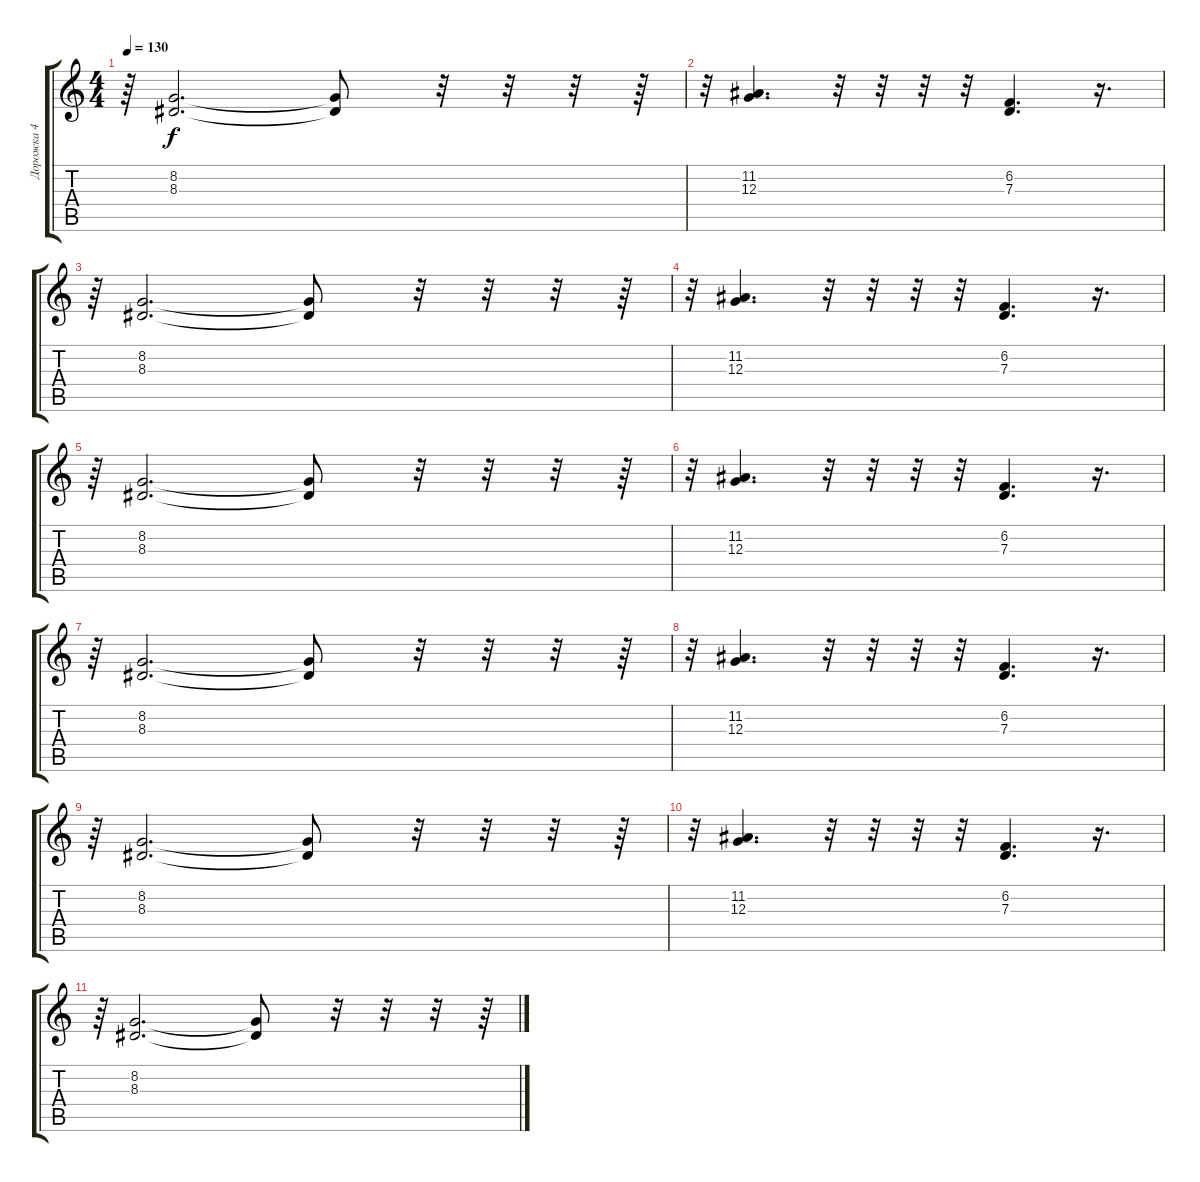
\track ("Дорожка 4" "Дорожка 4") {instrument trombone}
\staff {score tabs}
\tuning (E4 B3 G3 D3 A2 E2) {hide}
\ts (4 4)
\tempo 130
\clef g2
\ks c
r.64{dy f} (8.2 8.3).2{d} (8.2{t} 8.3{t}).8 r.32 r.32 r.32 r.64 |
r.32 (11.2 12.3).4{d} r.32 r.32 r.32 r.32 (6.2 7.3).4{d} r.16{d} |
r.64 (8.2 8.3).2{d} (8.2{t} 8.3{t}).8 r.32 r.32 r.32 r.64 |
r.32 (11.2 12.3).4{d} r.32 r.32 r.32 r.32 (6.2 7.3).4{d} r.16{d} |
r.64 (8.2 8.3).2{d} (8.2{t} 8.3{t}).8 r.32 r.32 r.32 r.64 |
r.32 (11.2 12.3).4{d} r.32 r.32 r.32 r.32 (6.2 7.3).4{d} r.16{d} |
r.64 (8.2 8.3).2{d} (8.2{t} 8.3{t}).8 r.32 r.32 r.32 r.64 |
r.32 (11.2 12.3).4{d} r.32 r.32 r.32 r.32 (6.2 7.3).4{d} r.16{d} |
r.64 (8.2 8.3).2{d} (8.2{t} 8.3{t}).8 r.32 r.32 r.32 r.64 |
r.32 (11.2 12.3).4{d} r.32 r.32 r.32 r.32 (6.2 7.3).4{d} r.16{d} |
r.64 (8.2 8.3).2{d} (8.2{t} 8.3{t}).8 r.32 r.32 r.32 r.64
